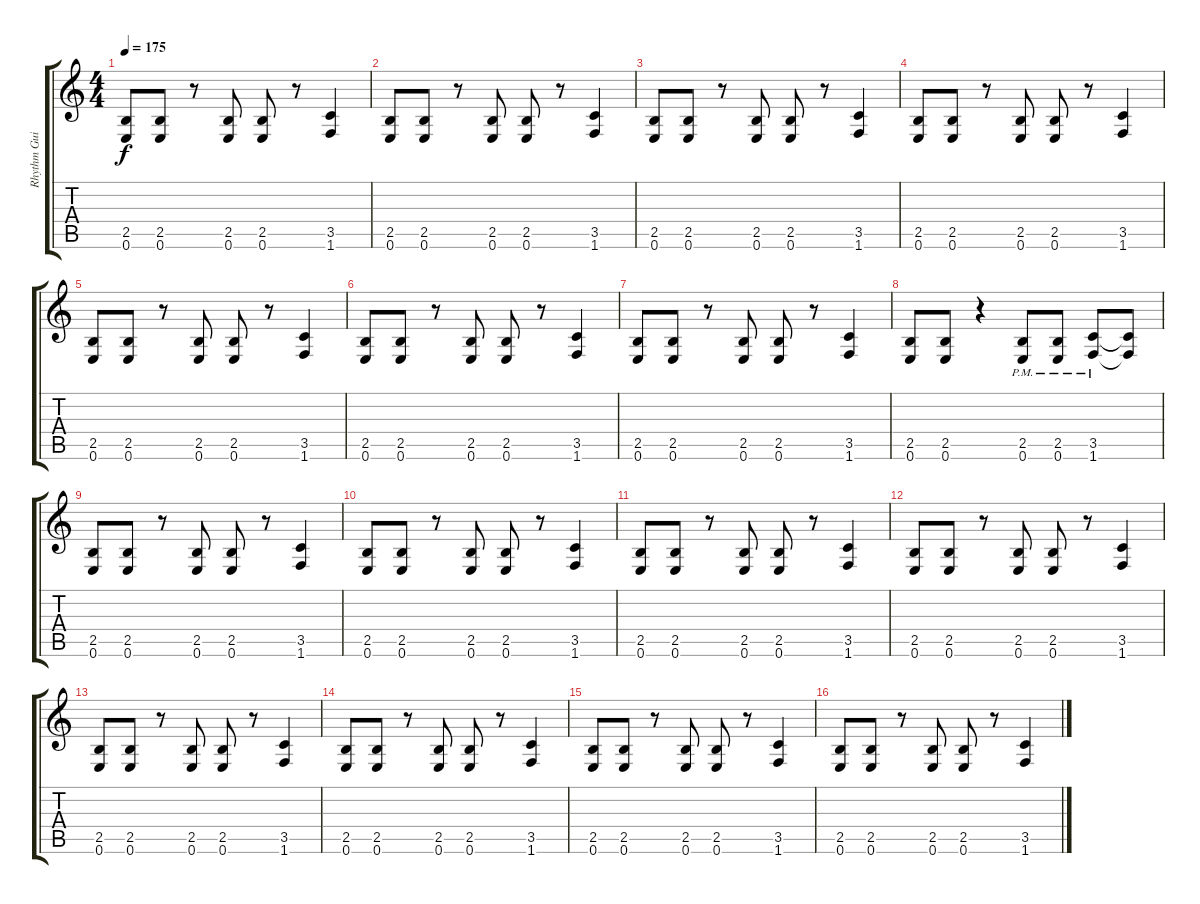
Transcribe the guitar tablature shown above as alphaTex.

\track ("Rhythm Guitar" "Rhythm Gui") {instrument distortionguitar}
\staff {score tabs}
\tuning (E4 B3 G3 D3 A2 E2) {hide}
\ts (4 4)
\tempo 175
\clef g2
\ks c
(2.5 0.6).8{dy f instrument distortionguitar} (2.5 0.6).8 r.8 (2.5 0.6).8 (2.5 0.6).8 r.8 (3.5 1.6).4 |
(2.5 0.6).8 (2.5 0.6).8 r.8 (2.5 0.6).8 (2.5 0.6).8 r.8 (3.5 1.6).4 |
(2.5 0.6).8 (2.5 0.6).8 r.8 (2.5 0.6).8 (2.5 0.6).8 r.8 (3.5 1.6).4 |
(2.5 0.6).8 (2.5 0.6).8 r.8 (2.5 0.6).8 (2.5 0.6).8 r.8 (3.5 1.6).4 |
(2.5 0.6).8 (2.5 0.6).8 r.8 (2.5 0.6).8 (2.5 0.6).8 r.8 (3.5 1.6).4 |
(2.5 0.6).8 (2.5 0.6).8 r.8 (2.5 0.6).8 (2.5 0.6).8 r.8 (3.5 1.6).4 |
(2.5 0.6).8 (2.5 0.6).8 r.8 (2.5 0.6).8 (2.5 0.6).8 r.8 (3.5 1.6).4 |
(2.5 0.6).8 (2.5 0.6).8 r.4 (2.5{pm} 0.6{pm}).8 (2.5{pm} 0.6{pm}).8 (3.5{pm} 1.6{pm}).8 (3.5{t} 1.6{t}).8 |
(2.5 0.6).8 (2.5 0.6).8 r.8 (2.5 0.6).8 (2.5 0.6).8 r.8 (3.5 1.6).4 |
(2.5 0.6).8 (2.5 0.6).8 r.8 (2.5 0.6).8 (2.5 0.6).8 r.8 (3.5 1.6).4 |
(2.5 0.6).8 (2.5 0.6).8 r.8 (2.5 0.6).8 (2.5 0.6).8 r.8 (3.5 1.6).4 |
(2.5 0.6).8 (2.5 0.6).8 r.8 (2.5 0.6).8 (2.5 0.6).8 r.8 (3.5 1.6).4 |
(2.5 0.6).8 (2.5 0.6).8 r.8 (2.5 0.6).8 (2.5 0.6).8 r.8 (3.5 1.6).4 |
(2.5 0.6).8 (2.5 0.6).8 r.8 (2.5 0.6).8 (2.5 0.6).8 r.8 (3.5 1.6).4 |
(2.5 0.6).8 (2.5 0.6).8 r.8 (2.5 0.6).8 (2.5 0.6).8 r.8 (3.5 1.6).4 |
(2.5 0.6).8 (2.5 0.6).8 r.8 (2.5 0.6).8 (2.5 0.6).8 r.8 (3.5 1.6).4
